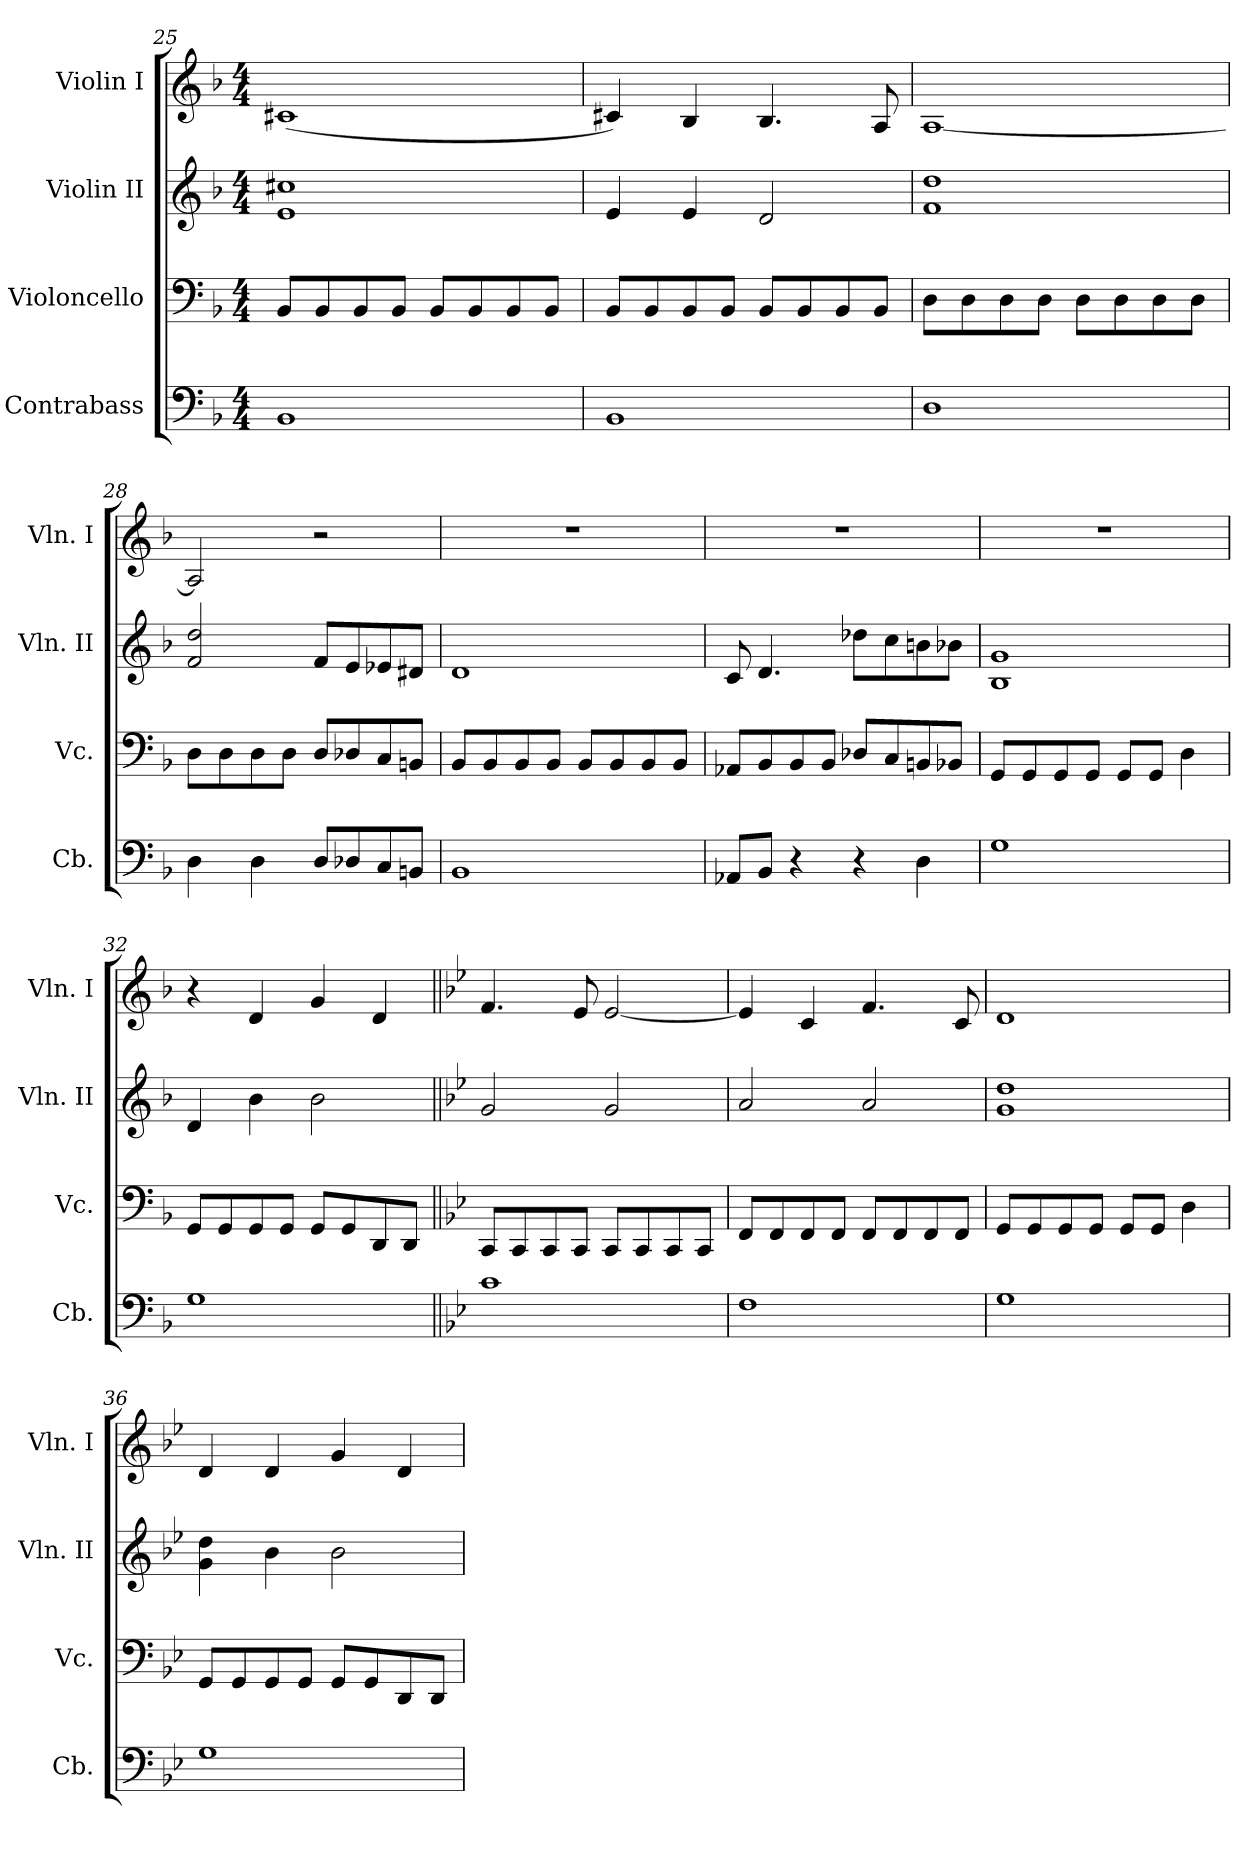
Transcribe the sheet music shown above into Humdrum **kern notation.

**kern	**kern	**kern	**kern
*part4	*part3	*part2	*part1
*staff4	*staff3	*staff2	*staff1
*I"Contrabass	*I"Violoncello	*I"Violin II	*I"Violin I
*I'Cb.	*I'Vc.	*I'Vln. II	*I'Vln. I
!!LO:LB:g=z
*clefF4	*clefF4	*clefG2	*clefG2
*ITrd7c12	*	*	*
*k[b-]	*k[b-]	*k[b-]	*k[b-]
*M4/4	*M4/4	*M4/4	*M4/4
=25	=25	=25	=25
1BBB-	8BB-/L	1e 1cc#X	(<1c#X
.	8BB-/	.	.
.	8BB-/	.	.
.	8BB-/J	.	.
.	8BB-/L	.	.
.	8BB-/	.	.
.	8BB-/	.	.
.	8BB-/J	.	.
=26	=26	=26	=26
1BBB-	8BB-/L	4e/	4c#X/)
.	8BB-/	.	.
.	8BB-/	4e/	4B-/
.	8BB-/J	.	.
.	8BB-/L	2d/	4.B-/
.	8BB-/	.	.
.	8BB-/	.	.
.	8BB-/J	.	8A/
=27	=27	=27	=27
1DD	8D\L	1f 1dd	[1A
.	8D\	.	.
.	8D\	.	.
.	8D\J	.	.
.	8D\L	.	.
.	8D\	.	.
.	8D\	.	.
.	8D\J	.	.
=28	=28	=28	=28
4DD\	8D\L	2f/ 2dd/	2A/]
.	8D\	.	.
4DD\	8D\	.	.
.	8D\J	.	.
8DD/L	8D/L	8f/L	2r
8DD-X/	8D-X/	8e/	.
8CC/	8C/	8e-X/	.
8BBBn/J	8BBn/J	8d#X/J	.
!!LO:PB:g=z
=29	=29	=29	=29
1BBB-	8BB-/L	1d	1r
.	8BB-/	.	.
.	8BB-/	.	.
.	8BB-/J	.	.
.	8BB-/L	.	.
.	8BB-/	.	.
.	8BB-/	.	.
.	8BB-/J	.	.
=30	=30	=30	=30
8AAA-X/L	8AA-X/L	8c/	1r
8BBB-/J	8BB-/	4.d/	.
4r	8BB-/	.	.
.	8BB-/J	.	.
4r	8D-X/L	8dd-X\L	.
.	8C/	8cc\	.
4DD\	8BBn/	8bn\	.
.	8BB-X/J	8b-X\J	.
=31	=31	=31	=31
1GG	8GG/L	1B- 1g	1r
.	8GG/	.	.
.	8GG/	.	.
.	8GG/J	.	.
.	8GG/L	.	.
.	8GG/J	.	.
.	4D\	.	.
=32	=32	=32	=32
1GG	8GG/L	4d/	4r
.	8GG/	.	.
.	8GG/	4b-\	4d/
.	8GG/J	.	.
.	8GG/L	2b-\	4g/
.	8GG/	.	.
.	8DD/	.	4d/
.	8DD/J	.	.
!!LO:LB:g=z
=33||	=33||	=33||	=33||
*k[b-e-]	*k[b-e-]	*k[b-e-]	*k[b-e-]
1C	8CC/L	2g/	4.f/
.	8CC/	.	.
.	8CC/	.	.
.	8CC/J	.	8e-/
.	8CC/L	2g/	[2e-/
.	8CC/	.	.
.	8CC/	.	.
.	8CC/J	.	.
=34	=34	=34	=34
1FF	8FF/L	2a/	4e-/]
.	8FF/	.	.
.	8FF/	.	4c/
.	8FF/J	.	.
.	8FF/L	2a/	4.f/
.	8FF/	.	.
.	8FF/	.	.
.	8FF/J	.	8c/
=35	=35	=35	=35
1GG	8GG/L	1g 1dd	1d
.	8GG/	.	.
.	8GG/	.	.
.	8GG/J	.	.
.	8GG/L	.	.
.	8GG/J	.	.
.	4D\	.	.
=36	=36	=36	=36
1GG	8GG/L	4g\ 4dd\	4d/
.	8GG/	.	.
.	8GG/	4b-\	4d/
.	8GG/J	.	.
.	8GG/L	2b-\	4g/
.	8GG/	.	.
.	8DD/	.	4d/
.	8DD/J	.	.
=	=	=	=
*-	*-	*-	*-
